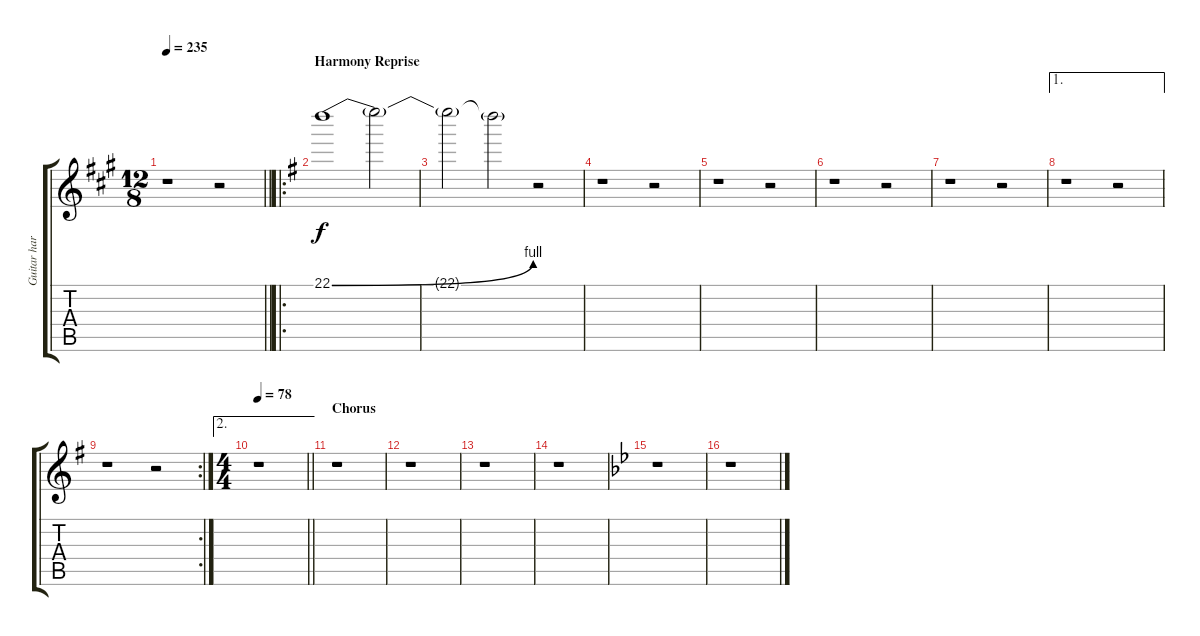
\track ("Guitar harmonies" "Guitar har") {instrument distortionguitar}
\staff {score tabs}
\tuning (E4 B3 G3 D3 A2 E2) {hide}
\ts (12 8)
\tempo 235
\clef g2
\barLineRight lightlight
\ks f#minor
r.1{dy f} r.2 |
\ro
\section ("" "Harmony Reprise")
\ks eminor
22.1{be (bend 0 0 60 4)}.1 22.1{t}.2{volume 0} |
22.1{t}.2 22.1{t}.2 r.2 |
r.1 r.2 |
r.1 r.2 |
r.1 r.2 |
r.1 r.2 |
\ae 1
r.1 r.2 |
\rc 2
r.1 r.2 |
\ae 2
\ts (4 4)
\tempo 78
\barLineRight lightlight
r.1 |
\section ("" "Chorus")
r.1 |
r.1 |
r.1 |
r.1 |
\ks gminor
r.1 |
r.1
